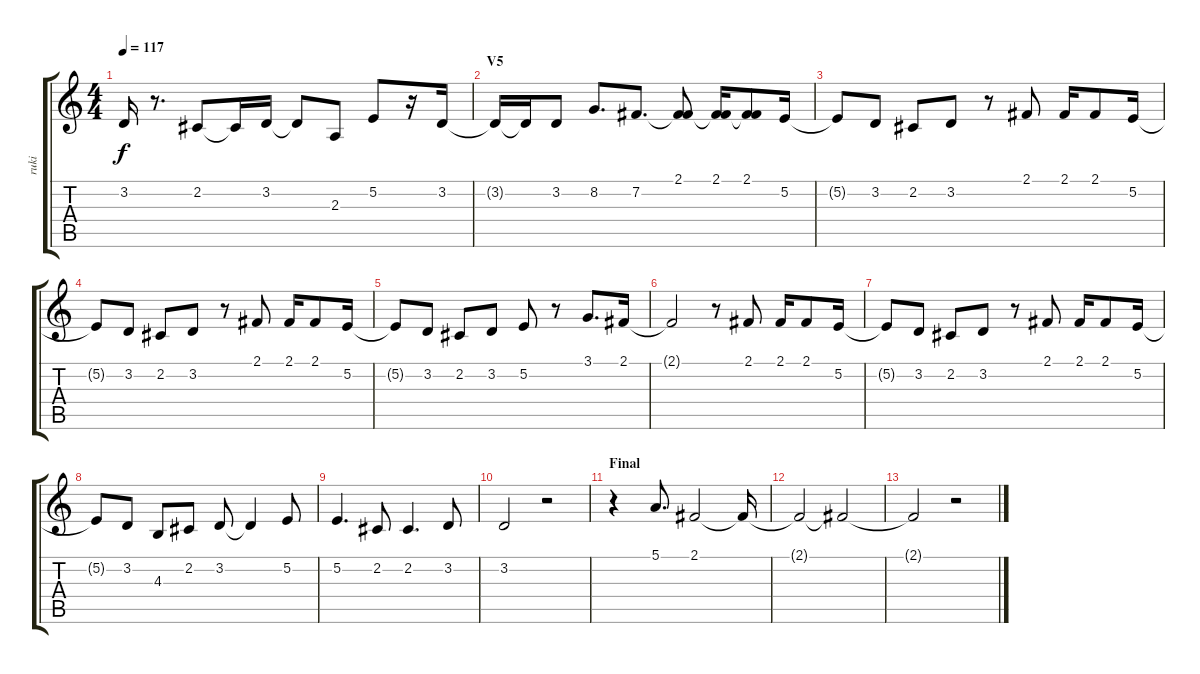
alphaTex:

\track ("ruki" "ruki") {instrument voiceoohs}
\staff {score tabs}
\tuning (E4 B3 G3 D3 A2 E2) {hide}
\ts (4 4)
\tempo 117
\clef g2
\ks c
3.2{t}.16{dy f} r.8{d} 2.2.8 2.2{t}.16 3.2.16 3.2{t}.8 2.3.8 5.2.8 r.16 3.2.16 |
\section ("" "V5")
3.2{t}.16 3.2{t}.16 3.2.8 8.2.8{d} 7.2.8{d} (2.1 7.2{t}).8 (2.1 7.2{t}).16 (2.1 7.2{t}).8 5.2.16 |
5.2{t}.8 3.2.8 2.2.8 3.2.8 r.8 2.1.8 2.1.16 2.1.8 5.2.16 |
5.2{t}.8 3.2.8 2.2.8 3.2.8 r.8 2.1.8 2.1.16 2.1.8 5.2.16 |
5.2{t}.8 3.2.8 2.2.8 3.2.8 5.2.8 r.8 3.1.8{d} 2.1.16 |
2.1{t}.2 r.8 2.1.8 2.1.16 2.1.8 5.2.16 |
5.2{t}.8 3.2.8 2.2.8 3.2.8 r.8 2.1.8 2.1.16 2.1.8 5.2.16 |
5.2{t}.8 3.2.8 4.3.8 2.2.8 3.2.8 3.2{t}.4 5.2.8 |
5.2.4{d} 2.2.8 2.2.4{d} 3.2.8 |
3.2.2 r.2 |
\section ("" "Final")
r.4 5.1.8{d} 2.1.2 2.1{t}.16 |
2.1{t}.2 2.1{t}.2 |
2.1{t}.2 r.2
